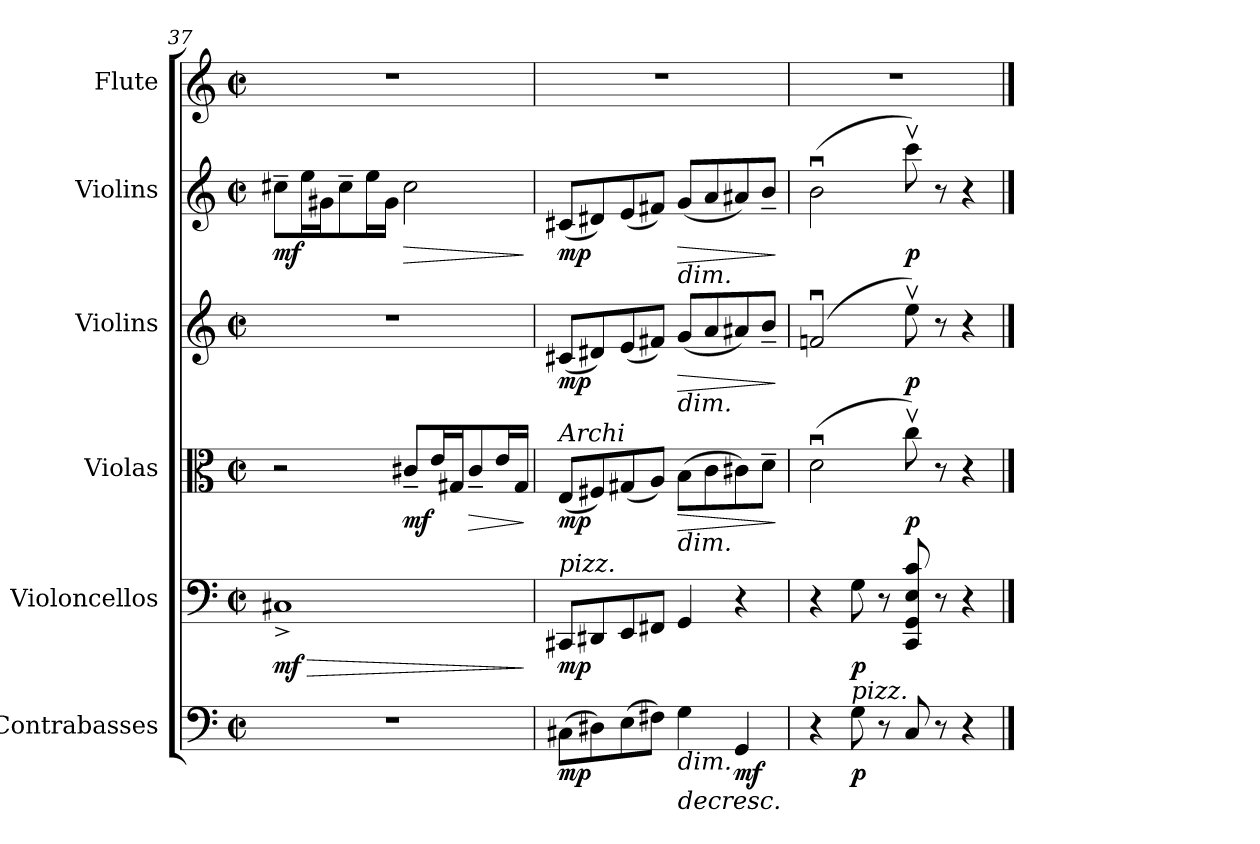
**kern	**dynam	**kern	**dynam	**kern	**dynam	**kern	**dynam	**kern	**dynam	**kern
*part6	*part6	*part5	*part5	*part4	*part4	*part3	*part3	*part2	*part2	*part1
*staff6	*staff6	*staff5	*staff5	*staff4	*staff4	*staff3	*staff3	*staff2	*staff2	*staff1
*I"Contrabasses	*	*I"Violoncellos	*	*I"Violas	*	*I"Violins	*	*I"Violins	*	*I"Flute
*I'Cbs.	*	*I'Vcs.	*	*I'Vlas.	*	*I'Vlns.	*	*I'Vlns.	*	*I'Fl.
*clefF4	*	*clefF4	*	*clefC3	*	*clefG2	*	*clefG2	*	*clefG2
*ITrd7c12	*	*	*	*	*	*	*	*	*	*
*k[]	*	*k[]	*	*k[]	*	*k[]	*	*k[]	*	*k[]
*M2/2	*	*M2/2	*	*M2/2	*	*M2/2	*	*M2/2	*	*M2/2
*met(c|)	*	*met(c|)	*	*met(c|)	*	*met(c|)	*	*met(c|)	*	*met(c|)
=37	=37	=37	=37	=37	=37	=37	=37	=37	=37	=37
!	!	!	!LO:HP:b	!	!	!	!	!	!	!
!	!	!	!LO:DY:n=1:b	!	!	!	!	!	!LO:DY:b	!
1r	.	1C#X^	> mf	2r	.	1r	.	8cc#X~\L	mf	1r
.	.	.	.	.	.	.	.	16ee\L	.	.
.	.	.	.	.	.	.	.	16g#X\J	.	.
.	.	.	.	.	.	.	.	8cc#~\	.	.
.	.	.	.	.	.	.	.	16ee\L	.	.
.	.	.	.	.	.	.	.	16g#\JJ	.	.
!	!	!	!	!	!LO:DY:b	!	!	!	!LO:HP:b	!
.	.	.	.	8c#X~/L	mf	.	.	2cc#\	>	.
.	.	.	.	16e/L	.	.	.	.	.	.
.	.	.	.	16G#X/J	.	.	.	.	.	.
!	!	!	!	!	!LO:HP:b	!	!	!	!	!
.	.	.	.	8c#~/	>	.	.	.	.	.
.	.	.	.	16e/L	.	.	.	.	.	.
.	.	.	.	16G#/JJ	.	.	.	.	.	.
.	.	.	]	.	]	.	.	.	]	.
!!LO:LB:g=z
=38	=38	=38	=38	=38	=38	=38	=38	=38	=38	=38
!	!	!	!	!LO:TX:a:i:t=Archi	!	!	!	!	!	!
!	!	!LO:TX:a:i:t=pizz.	!	!	!	!	!	!	!	!
!	!LO:DY:b	!	!LO:DY:b	!	!LO:DY:b	!	!LO:DY:b	!	!LO:DY:b	!
(>8CC#X\L	mp	8CC#X/L	mp	(<8E/L	mp	(<8c#X/L	mp	(<8c#X/L	mp	1r
8DD#X\)	.	8DD#X/	.	8F#X/)	.	8d#X/)	.	8d#X/)	.	.
(>8EE\	.	8EE/	.	(<8G#X/	.	(<8e/	.	(<8e/	.	.
8FF#X\J)	.	8FF#X/J	.	8A/J)	.	8f#X/J)	.	8f#X/J)	.	.
!	!	!	!	!	!	!	!	!LO:TX:b:i:t=dim.	!	!
!	!	!	!	!	!	!LO:TX:b:i:t=dim.	!	!	!	!
!	!	!	!	!LO:TX:b:i:t=dim.	!	!	!	!	!	!
!LO:TX:b:i:t=dim.	!	!	!	!	!	!	!	!	!	!
!	!LO:HP:b	!	!	!	!LO:HP:b	!	!LO:HP:b	!	!LO:HP:b	!
4GG\	>	4GG/	.	(>8B\L	>	(<8g/L	>	(<8g/L	>	.
.	.	.	.	8c\	.	8a/	.	8a/	.	.
!	!LO:DY:b	!	!	!	!	!	!	!	!	!
4GGG/	mf	4r	.	8c#X\)	.	8a#X/)	.	8a#X/)	.	.
.	.	.	.	8d~\J	.	8b~/J	.	8b~/J	.	.
.	]	.	.	.	]	.	]	.	]	.
=39	=39	=39	=39	=39	=39	=39	=39	=39	=39	=39
4r	.	4r	.	(>2du\	.	(>2fnu/	.	(>2bu\	.	1r
!LO:TX:a:i:t=pizz.	!	!	!	!	!	!	!	!	!	!
!	!LO:DY:b	!	!LO:DY:b	!	!	!	!	!	!	!
8GG\	p	8G\	p	.	.	.	.	.	.	.
8r	.	8r	.	.	.	.	.	.	.	.
!	!	!	!	!	!LO:DY:b	!	!LO:DY:b	!	!LO:DY:b	!
8CC/	.	8CC/ 8GG/ 8E/ 8c/	.	8ccv\)	p	8eev\)	p	8cccv\)	p	.
8r	.	8r	.	8r	.	8r	.	8r	.	.
4r	.	4r	.	4r	.	4r	.	4r	.	.
==	==	==	==	==	==	==	==	==	==	==
*-	*-	*-	*-	*-	*-	*-	*-	*-	*-	*-
